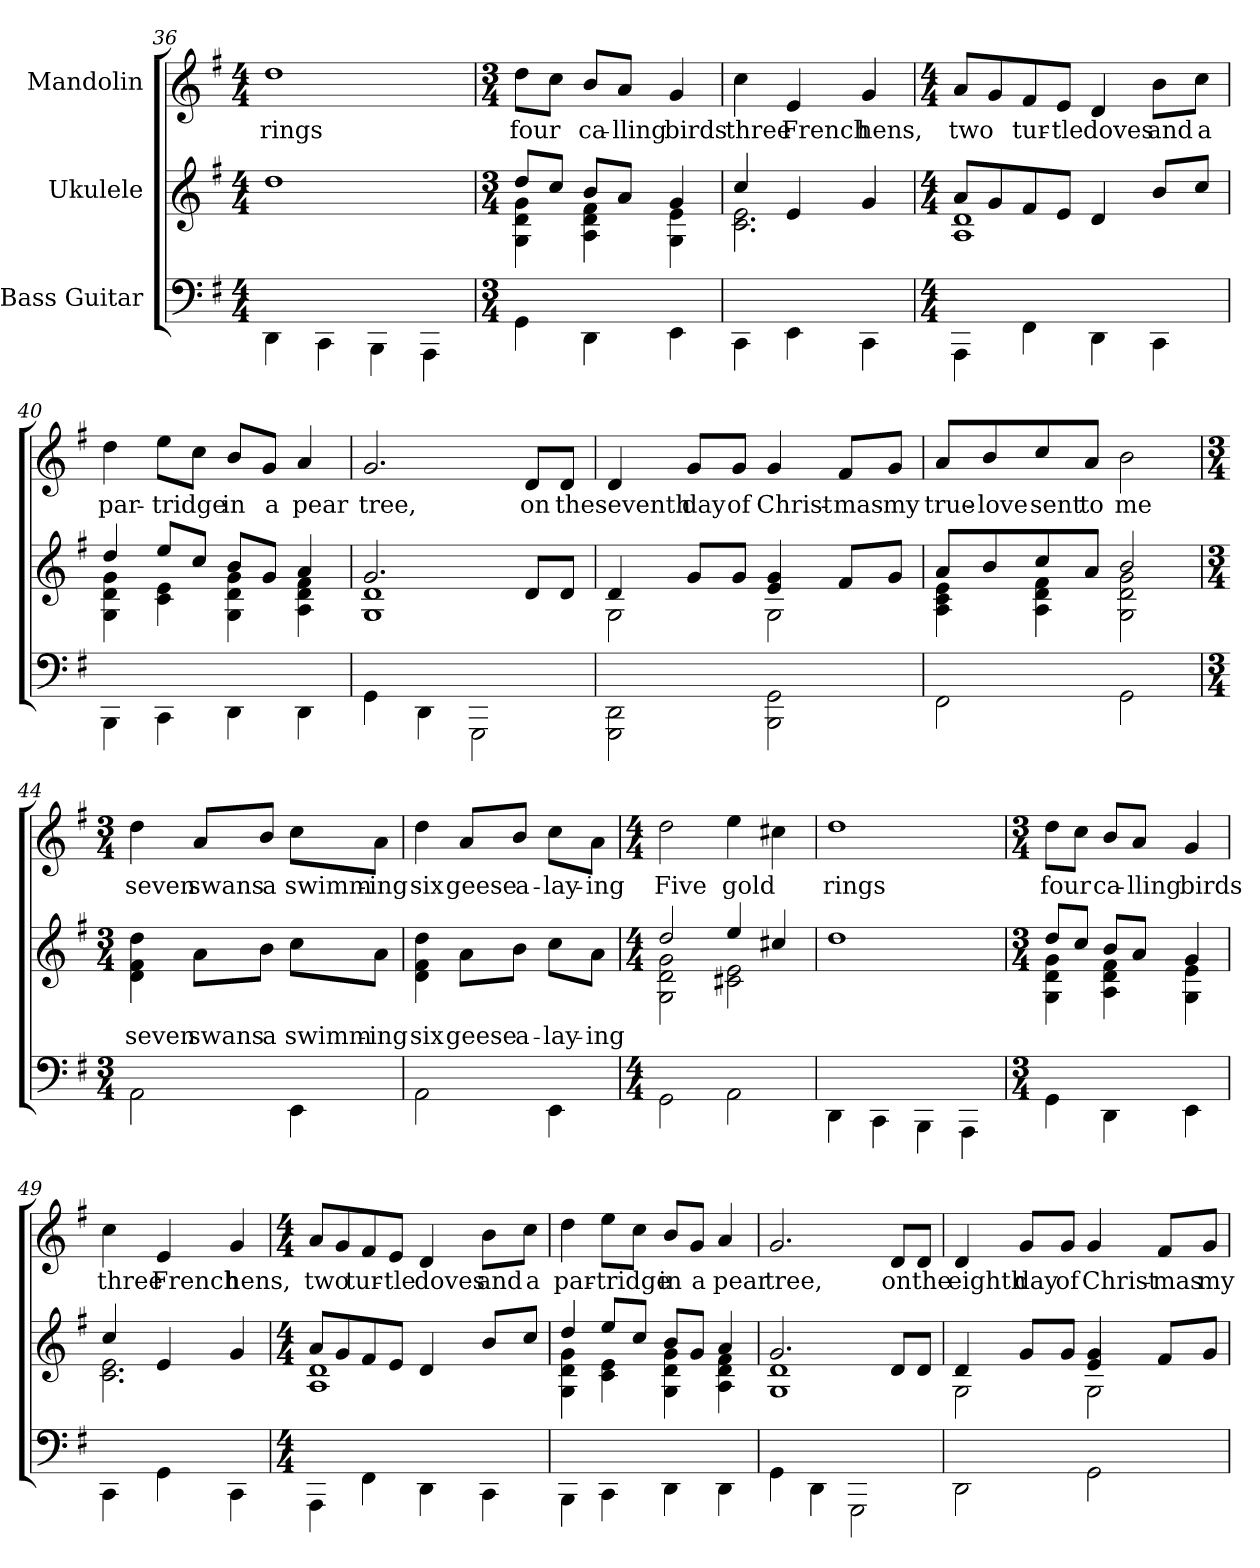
**kern	**kern	**text	**kern	**text
*part3	*part2	*part2	*part1	*part1
*staff3	*staff2	*staff2	*staff1	*staff1
*I"Bass Guitar	*I"Ukulele	*	*I"Mandolin	*
*	*	*	*clefG2	*
*k[f#]	*k[f#]	*	*k[f#]	*
*G:	*G:	*	*G:	*
*M4/4	*M4/4	*	*M4/4	*
=36	=36	=36	=36	=36
!	!	!	!	!LO:LY:b
4DD\	1dd	.	1dd	rings
4CC\	.	.	.	.
4BBB\	.	.	.	.
4AAA\	.	.	.	.
!!LO:LB:g=z
=37	=37	=37	=37	=37
*M3/4	*M3/4	*	*M3/4	*
*	*^	*	*	*
!	!	!	!	!	!LO:LY:b
4GG\	8dd/L	4G\ 4d\ 4g\	.	8dd\L	four
.	8cc/J	.	.	8cc\J	.
!	!	!	!	!	!LO:LY:b
4DD\	8b/L	4A\ 4d\ 4f#\	.	8b/L	ca-
!	!	!	!	!	!LO:LY:b
.	8a/J	.	.	8a/J	-lling
!	!	!	!	!	!LO:LY:b
4EE\	4g/	4G\ 4e\	.	4g/	birds
!!LO:LB:g=z
=38	=38	=38	=38	=38	=38
!	!	!	!	!	!LO:LY:b
4CC\	4cc/	2.c\ 2.e\	.	4cc\	three
!	!	!	!	!	!LO:LY:b
4EE\	4e/	.	.	4e/	French
!	!	!	!	!	!LO:LY:b
4CC\	4g/	.	.	4g/	hens,
=39	=39	=39	=39	=39	=39
*M4/4	*M4/4	*	*	*M4/4	*
!	!	!	!	!	!LO:LY:b
4AAA\	8a/L	1A 1d	.	8a/L	two
.	8g/	.	.	8g/	.
!	!	!	!	!	!LO:LY:b
4FF#\	8f#/	.	.	8f#/	tur-
!	!	!	!	!	!LO:LY:b
.	8e/J	.	.	8e/J	-tle
!	!	!	!	!	!LO:LY:b
4DD\	4d/	.	.	4d/	doves
!	!	!	!	!	!LO:LY:b
4CC\	8b/L	.	.	8b\L	and
!	!	!	!	!	!LO:LY:b
.	8cc/J	.	.	8cc\J	a
=40	=40	=40	=40	=40	=40
!	!	!	!	!	!LO:LY:b
4BBB\	4dd/	4G\ 4d\ 4g\	.	4dd\	par-
!	!	!	!	!	!LO:LY:b
4CC\	8ee/L	4c\ 4e\	.	8ee\L	-tridge
.	8cc/J	.	.	8cc\J	.
!	!	!	!	!	!LO:LY:b
4DD\	8b/L	4G\ 4d\ 4g\	.	8b/L	in
!	!	!	!	!	!LO:LY:b
.	8g/J	.	.	8g/J	a
!	!	!	!	!	!LO:LY:b
4DD\	4a/	4A\ 4d\ 4f#\	.	4a/	pear
=41	=41	=41	=41	=41	=41
!	!	!	!	!	!LO:LY:b
4GG\	2.g/	1G 1d	.	2.g/	tree,
4DD\	.	.	.	.	.
2GGG\	.	.	.	.	.
!	!	!	!	!	!LO:LY:b
.	8d/L	.	.	8d/L	on
!	!	!	!	!	!LO:LY:b
.	8d/J	.	.	8d/J	the
!!LO:PB:g=z
=42	=42	=42	=42	=42	=42
!	!	!	!	!	!LO:LY:b
2GGG\ 2DD\	4d/	2G\	.	4d/	seventh
!	!	!	!	!	!LO:LY:b
.	8g/L	.	.	8g/L	day
!	!	!	!	!	!LO:LY:b
.	8g/J	.	.	8g/J	of
!	!	!	!	!	!LO:LY:b
2BBB\ 2GG\	4e/ 4g/	2G\	.	4g/	Christ-
!	!	!	!	!	!LO:LY:b
.	8f#/L	.	.	8f#/L	-mas
!	!	!	!	!	!LO:LY:b
.	8g/J	.	.	8g/J	my
=43	=43	=43	=43	=43	=43
!	!	!	!	!	!LO:LY:b
2FF#\	8a/L	4A\ 4c\ 4e\	.	8a/L	true-
!	!	!	!	!	!LO:LY:b
.	8b/	.	.	8b/	-love
!	!	!	!	!	!LO:LY:b
.	8cc/	4A\ 4d\ 4f#\	.	8cc/	sent
!	!	!	!	!	!LO:LY:b
.	8a/J	.	.	8a/J	to
!	!	!	!	!	!LO:LY:b
2GG\	2b/	2G\ 2d\ 2g\	.	2b\	me
*	*v	*v	*	*	*
=44	=44	=44	=44	=44
*M3/4	*M3/4	*	*M3/4	*
*	*^	*	*	*
!	!	!	!LO:LY:b	!	!LO:LY:b
*	*v	*v	*	*	*
2AA\	4d\ 4f#\ 4dd\	seven	4dd\	seven
!	!	!LO:LY:b	!	!LO:LY:b
.	8a\L	swans	8a/L	swans
!	!	!LO:LY:b	!	!LO:LY:b
.	8b\J	a	8b/J	a
!	!	!LO:LY:b	!	!LO:LY:b
4EE\	8cc\L	swimm-	8cc\L	swimm-
!	!	!LO:LY:b	!	!LO:LY:b
.	8a\J	-ing	8a\J	-ing
!!LO:LB:g=z
=45	=45	=45	=45	=45
!	!	!LO:LY:b	!	!LO:LY:b
2AA\	4d\ 4f#\ 4dd\	six	4dd\	six
!	!	!LO:LY:b	!	!LO:LY:b
.	8a\L	geese	8a/L	geese
!	!	!LO:LY:b	!	!LO:LY:b
.	8b\J	a-	8b/J	a-
!	!	!LO:LY:b	!	!LO:LY:b
4EE\	8cc\L	-lay-	8cc\L	-lay-
!	!	!LO:LY:b	!	!LO:LY:b
.	8a\J	-ing	8a\J	-ing
=46	=46	=46	=46	=46
*M4/4	*M4/4	*	*M4/4	*
*	*^	*	*	*
!	!	!	!	!	!LO:LY:b
2GG\	2dd/	2G\ 2d\ 2g\	.	2dd\	Five
!	!	!	!	!	!LO:LY:b
2AA\	4ee/	2c#\ 2e\	.	4ee\	gold
.	4cc#/	.	.	4cc#X\	.
*	*v	*v	*	*	*
=47	=47	=47	=47	=47
!	!	!	!	!LO:LY:b
4DD\	1dd	.	1dd	rings
4CC\	.	.	.	.
4BBB\	.	.	.	.
4AAA\	.	.	.	.
=48	=48	=48	=48	=48
*M3/4	*M3/4	*	*M3/4	*
*	*^	*	*	*
!	!	!	!	!	!LO:LY:b
4GG\	8dd/L	4G\ 4d\ 4g\	.	8dd\L	four
.	8cc/J	.	.	8cc\J	.
!	!	!	!	!	!LO:LY:b
4DD\	8b/L	4A\ 4d\ 4f#\	.	8b/L	ca-
!	!	!	!	!	!LO:LY:b
.	8a/J	.	.	8a/J	-lling
!	!	!	!	!	!LO:LY:b
4EE\	4g/	4G\ 4e\	.	4g/	birds
=49	=49	=49	=49	=49	=49
!	!	!	!	!	!LO:LY:b
4CC\	4cc/	2.c\ 2.e\	.	4cc\	three
!	!	!	!	!	!LO:LY:b
4GG\	4e/	.	.	4e/	French
!	!	!	!	!	!LO:LY:b
4CC\	4g/	.	.	4g/	hens,
!!LO:LB:g=z
=50	=50	=50	=50	=50	=50
*M4/4	*M4/4	*	*	*M4/4	*
!	!	!	!	!	!LO:LY:b
4AAA\	8a/L	1A 1d	.	8a/L	two
.	8g/	.	.	8g/	.
!	!	!	!	!	!LO:LY:b
4FF#\	8f#/	.	.	8f#/	tur-
!	!	!	!	!	!LO:LY:b
.	8e/J	.	.	8e/J	-tle
!	!	!	!	!	!LO:LY:b
4DD\	4d/	.	.	4d/	doves
!	!	!	!	!	!LO:LY:b
4CC\	8b/L	.	.	8b\L	and
!	!	!	!	!	!LO:LY:b
.	8cc/J	.	.	8cc\J	a
=51	=51	=51	=51	=51	=51
!	!	!	!	!	!LO:LY:b
4BBB\	4dd/	4G\ 4d\ 4g\	.	4dd\	par-
!	!	!	!	!	!LO:LY:b
4CC\	8ee/L	4c\ 4e\	.	8ee\L	-tridge
.	8cc/J	.	.	8cc\J	.
!	!	!	!	!	!LO:LY:b
4DD\	8b/L	4G\ 4d\ 4g\	.	8b/L	in
!	!	!	!	!	!LO:LY:b
.	8g/J	.	.	8g/J	a
!	!	!	!	!	!LO:LY:b
4DD\	4a/	4A\ 4d\ 4f#\	.	4a/	pear
=52	=52	=52	=52	=52	=52
!	!	!	!	!	!LO:LY:b
4GG\	2.g/	1G 1d	.	2.g/	tree,
4DD\	.	.	.	.	.
2GGG\	.	.	.	.	.
!	!	!	!	!	!LO:LY:b
.	8d/L	.	.	8d/L	on
!	!	!	!	!	!LO:LY:b
.	8d/J	.	.	8d/J	the
=53	=53	=53	=53	=53	=53
!	!	!	!	!	!LO:LY:b
2DD\	4d/	2G\	.	4d/	eighth
!	!	!	!	!	!LO:LY:b
.	8g/L	.	.	8g/L	day
!	!	!	!	!	!LO:LY:b
.	8g/J	.	.	8g/J	of
!	!	!	!	!	!LO:LY:b
2GG\	4e/ 4g/	2G\	.	4g/	Christ-
!	!	!	!	!	!LO:LY:b
.	8f#/L	.	.	8f#/L	-mas
!	!	!	!	!	!LO:LY:b
.	8g/J	.	.	8g/J	my
*	*v	*v	*	*	*
=	=	=	=	=
*-	*-	*-	*-	*-
